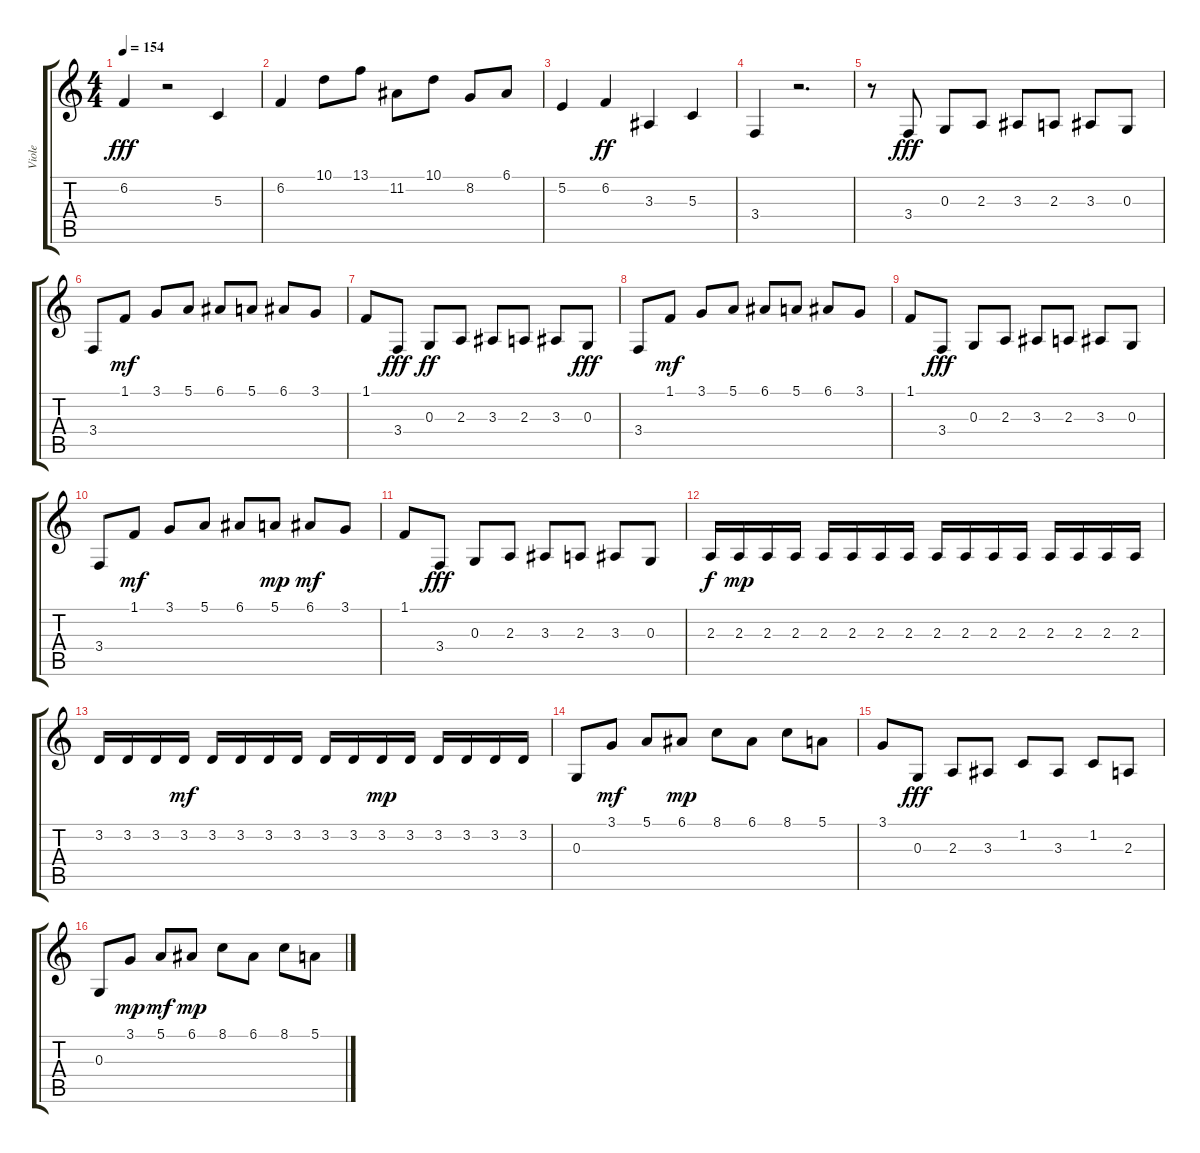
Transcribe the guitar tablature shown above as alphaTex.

\track ("Viole" "Viole") {instrument viola}
\staff {score tabs}
\tuning (E4 B3 G3 D3 A2 E2) {hide}
\ts (4 4)
\tempo 154
\clef g2
\ks c
6.2.4{dy fff} r.2 5.3.4 |
6.2.4 10.1.8 13.1.8 11.2.8 10.1.8 8.2.8 6.1.8 |
5.2.4 6.2.4{dy ff} 3.3.4 5.3.4 |
3.4.4 r.2{d} |
r.8 3.4.8{dy fff} 0.3.8 2.3.8 3.3.8 2.3.8 3.3.8 0.3.8 |
3.4.8 1.1.8{dy mf} 3.1.8 5.1.8 6.1.8 5.1.8 6.1.8 3.1.8 |
1.1.8 3.4.8{dy fff} 0.3.8{dy ff} 2.3.8 3.3.8 2.3.8 3.3.8 0.3.8{dy fff} |
3.4.8 1.1.8{dy mf} 3.1.8 5.1.8 6.1.8 5.1.8 6.1.8 3.1.8 |
1.1.8 3.4.8{dy fff} 0.3.8 2.3.8 3.3.8 2.3.8 3.3.8 0.3.8 |
3.4.8 1.1.8{dy mf} 3.1.8 5.1.8 6.1.8 5.1.8{dy mp} 6.1.8{dy mf} 3.1.8 |
1.1.8 3.4.8{dy fff} 0.3.8 2.3.8 3.3.8 2.3.8 3.3.8 0.3.8 |
2.3.16{dy f} 2.3.16{dy mp} 2.3.16 2.3.16 2.3.16 2.3.16 2.3.16 2.3.16 2.3.16 2.3.16 2.3.16 2.3.16 2.3.16 2.3.16 2.3.16 2.3.16 |
3.2.16 3.2.16 3.2.16 3.2.16{dy mf} 3.2.16 3.2.16 3.2.16 3.2.16 3.2.16 3.2.16 3.2.16{dy mp} 3.2.16 3.2.16 3.2.16 3.2.16 3.2.16 |
0.3.8 3.1.8{dy mf} 5.1.8 6.1.8{dy mp} 8.1.8 6.1.8 8.1.8 5.1.8 |
3.1.8 0.3.8{dy fff} 2.3.8 3.3.8 1.2.8 3.3.8 1.2.8 2.3.8 |
0.3.8 3.1.8{dy mp} 5.1.8{dy mf} 6.1.8{dy mp} 8.1.8 6.1.8 8.1.8 5.1.8
